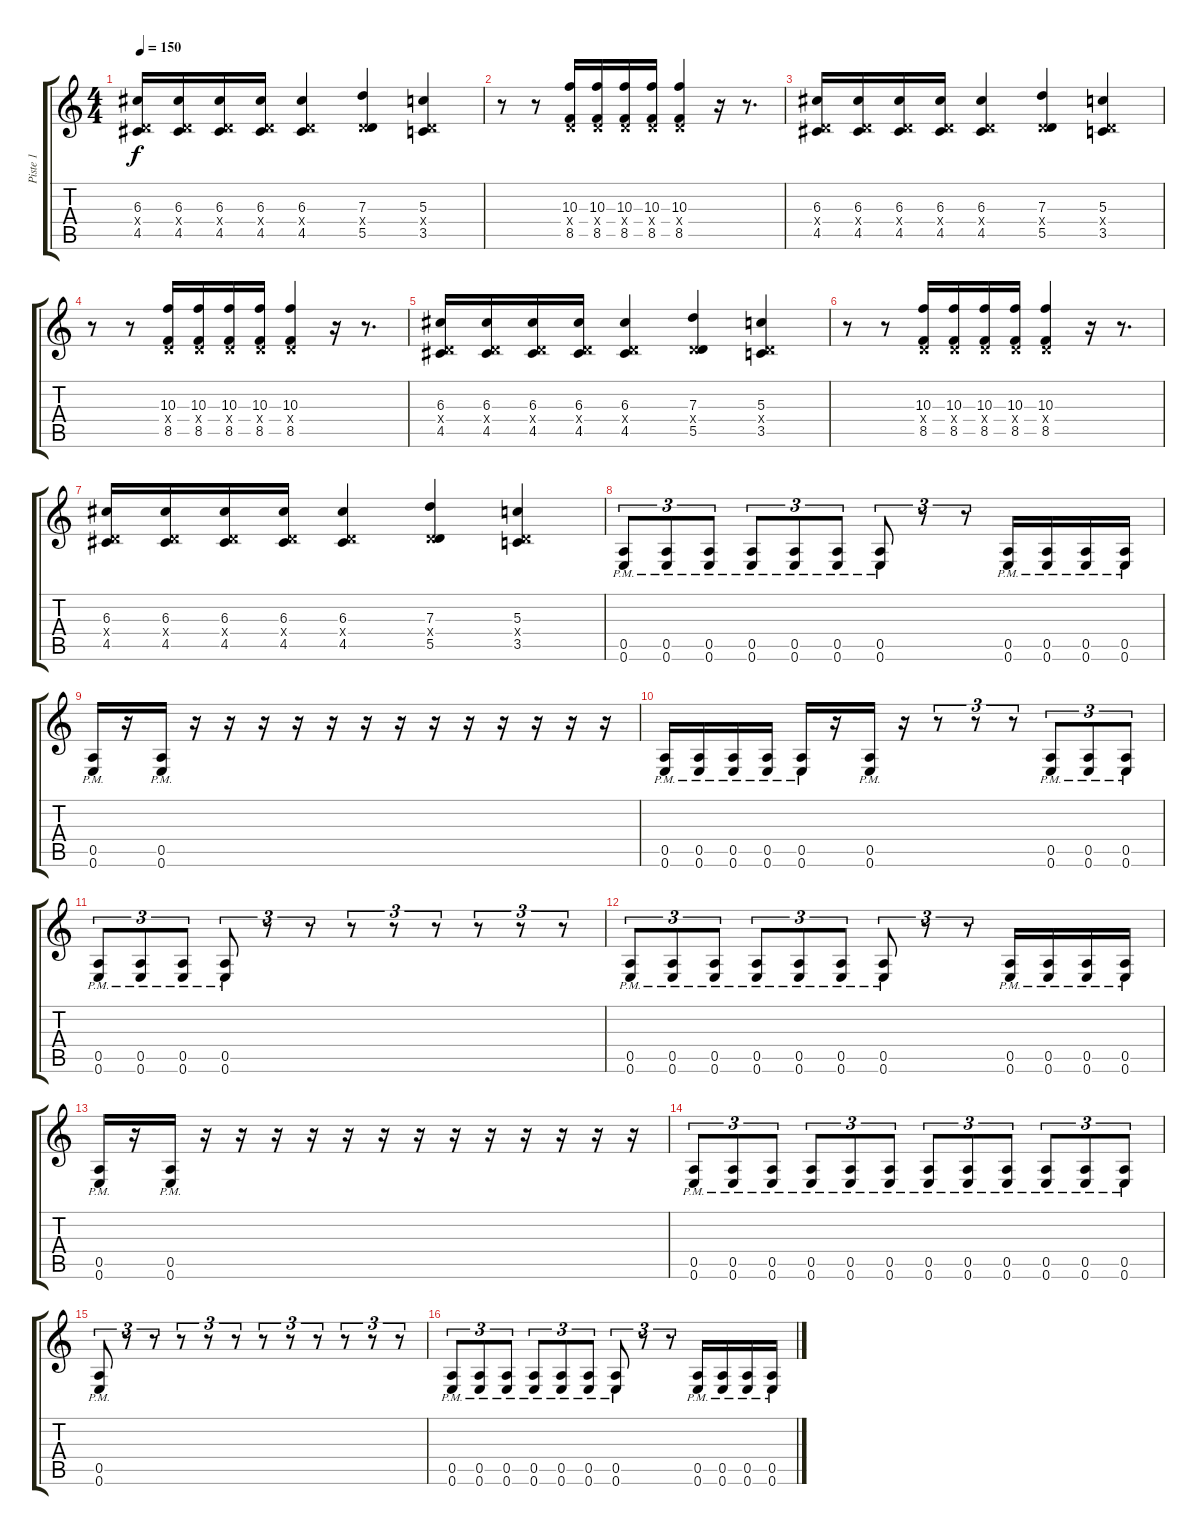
\track ("Piste 1" "Piste 1") {instrument distortionguitar}
\staff {score tabs}
\tuning (E4 B3 G3 D3 A2 E2) {hide}
\ts (4 4)
\tempo 150
\clef g2
\ks c
(6.3 0.4{x} 4.5).16{dy f} (6.3 0.4{x} 4.5).16 (6.3 0.4{x} 4.5).16 (6.3 0.4{x} 4.5).16 (6.3 0.4{x} 4.5).4 (7.3 0.4{x} 5.5).4 (5.3 0.4{x} 3.5).4 |
r.8 r.8 (10.3 0.4{x} 8.5).16 (10.3 0.4{x} 8.5).16 (10.3 0.4{x} 8.5).16 (10.3 0.4{x} 8.5).16 (10.3 0.4{x} 8.5).4 r.16 r.8{d} |
(6.3 0.4{x} 4.5).16 (6.3 0.4{x} 4.5).16 (6.3 0.4{x} 4.5).16 (6.3 0.4{x} 4.5).16 (6.3 0.4{x} 4.5).4 (7.3 0.4{x} 5.5).4 (5.3 0.4{x} 3.5).4 |
r.8 r.8 (10.3 0.4{x} 8.5).16 (10.3 0.4{x} 8.5).16 (10.3 0.4{x} 8.5).16 (10.3 0.4{x} 8.5).16 (10.3 0.4{x} 8.5).4 r.16 r.8{d} |
(6.3 0.4{x} 4.5).16 (6.3 0.4{x} 4.5).16 (6.3 0.4{x} 4.5).16 (6.3 0.4{x} 4.5).16 (6.3 0.4{x} 4.5).4 (7.3 0.4{x} 5.5).4 (5.3 0.4{x} 3.5).4 |
r.8 r.8 (10.3 0.4{x} 8.5).16 (10.3 0.4{x} 8.5).16 (10.3 0.4{x} 8.5).16 (10.3 0.4{x} 8.5).16 (10.3 0.4{x} 8.5).4 r.16 r.8{d} |
(6.3 0.4{x} 4.5).16 (6.3 0.4{x} 4.5).16 (6.3 0.4{x} 4.5).16 (6.3 0.4{x} 4.5).16 (6.3 0.4{x} 4.5).4 (7.3 0.4{x} 5.5).4 (5.3 0.4{x} 3.5).4 |
(0.5{pm} 0.6{pm}).8{tu (3 2)} (0.5{pm} 0.6{pm}).8{tu (3 2)} (0.5{pm} 0.6{pm}).8{tu (3 2)} (0.5{pm} 0.6{pm}).8{tu (3 2)} (0.5{pm} 0.6{pm}).8{tu (3 2)} (0.5{pm} 0.6{pm}).8{tu (3 2)} (0.5{pm} 0.6{pm}).8{tu (3 2)} r.8{tu (3 2)} r.8{tu (3 2)} (0.5{pm} 0.6{pm}).16 (0.5{pm} 0.6{pm}).16 (0.5{pm} 0.6{pm}).16 (0.5{pm} 0.6{pm}).16 |
(0.5{pm} 0.6{pm}).16 r.16 (0.5{pm} 0.6{pm}).16 r.16 r.16 r.16 r.16 r.16 r.16 r.16 r.16 r.16 r.16 r.16 r.16 r.16 |
(0.5{pm} 0.6{pm}).16 (0.5{pm} 0.6{pm}).16 (0.5{pm} 0.6{pm}).16 (0.5{pm} 0.6{pm}).16 (0.5{pm} 0.6{pm}).16 r.16 (0.5{pm} 0.6{pm}).16 r.16 r.8{tu (3 2)} r.8{tu (3 2)} r.8{tu (3 2)} (0.5{pm} 0.6{pm}).8{tu (3 2)} (0.5{pm} 0.6{pm}).8{tu (3 2)} (0.5{pm} 0.6{pm}).8{tu (3 2)} |
(0.5{pm} 0.6{pm}).8{tu (3 2)} (0.5{pm} 0.6{pm}).8{tu (3 2)} (0.5{pm} 0.6{pm}).8{tu (3 2)} (0.5{pm} 0.6{pm}).8{tu (3 2)} r.8{tu (3 2)} r.8{tu (3 2)} r.8{tu (3 2)} r.8{tu (3 2)} r.8{tu (3 2)} r.8{tu (3 2)} r.8{tu (3 2)} r.8{tu (3 2)} |
(0.5{pm} 0.6{pm}).8{tu (3 2)} (0.5{pm} 0.6{pm}).8{tu (3 2)} (0.5{pm} 0.6{pm}).8{tu (3 2)} (0.5{pm} 0.6{pm}).8{tu (3 2)} (0.5{pm} 0.6{pm}).8{tu (3 2)} (0.5{pm} 0.6{pm}).8{tu (3 2)} (0.5{pm} 0.6{pm}).8{tu (3 2)} r.8{tu (3 2)} r.8{tu (3 2)} (0.5{pm} 0.6{pm}).16 (0.5{pm} 0.6{pm}).16 (0.5{pm} 0.6{pm}).16 (0.5{pm} 0.6{pm}).16 |
(0.5{pm} 0.6{pm}).16 r.16 (0.5{pm} 0.6{pm}).16 r.16 r.16 r.16 r.16 r.16 r.16 r.16 r.16 r.16 r.16 r.16 r.16 r.16 |
(0.5{pm} 0.6{pm}).8{tu (3 2)} (0.5{pm} 0.6{pm}).8{tu (3 2)} (0.5{pm} 0.6{pm}).8{tu (3 2)} (0.5{pm} 0.6{pm}).8{tu (3 2)} (0.5{pm} 0.6{pm}).8{tu (3 2)} (0.5{pm} 0.6{pm}).8{tu (3 2)} (0.5{pm} 0.6{pm}).8{tu (3 2)} (0.5{pm} 0.6{pm}).8{tu (3 2)} (0.5{pm} 0.6{pm}).8{tu (3 2)} (0.5{pm} 0.6{pm}).8{tu (3 2)} (0.5{pm} 0.6{pm}).8{tu (3 2)} (0.5{pm} 0.6{pm}).8{tu (3 2)} |
(0.5{pm} 0.6{pm}).8{tu (3 2)} r.8{tu (3 2)} r.8{tu (3 2)} r.8{tu (3 2)} r.8{tu (3 2)} r.8{tu (3 2)} r.8{tu (3 2)} r.8{tu (3 2)} r.8{tu (3 2)} r.8{tu (3 2)} r.8{tu (3 2)} r.8{tu (3 2)} |
(0.5{pm} 0.6{pm}).8{tu (3 2)} (0.5{pm} 0.6{pm}).8{tu (3 2)} (0.5{pm} 0.6{pm}).8{tu (3 2)} (0.5{pm} 0.6{pm}).8{tu (3 2)} (0.5{pm} 0.6{pm}).8{tu (3 2)} (0.5{pm} 0.6{pm}).8{tu (3 2)} (0.5{pm} 0.6{pm}).8{tu (3 2)} r.8{tu (3 2)} r.8{tu (3 2)} (0.5{pm} 0.6{pm}).16 (0.5{pm} 0.6{pm}).16 (0.5{pm} 0.6{pm}).16 (0.5{pm} 0.6{pm}).16
